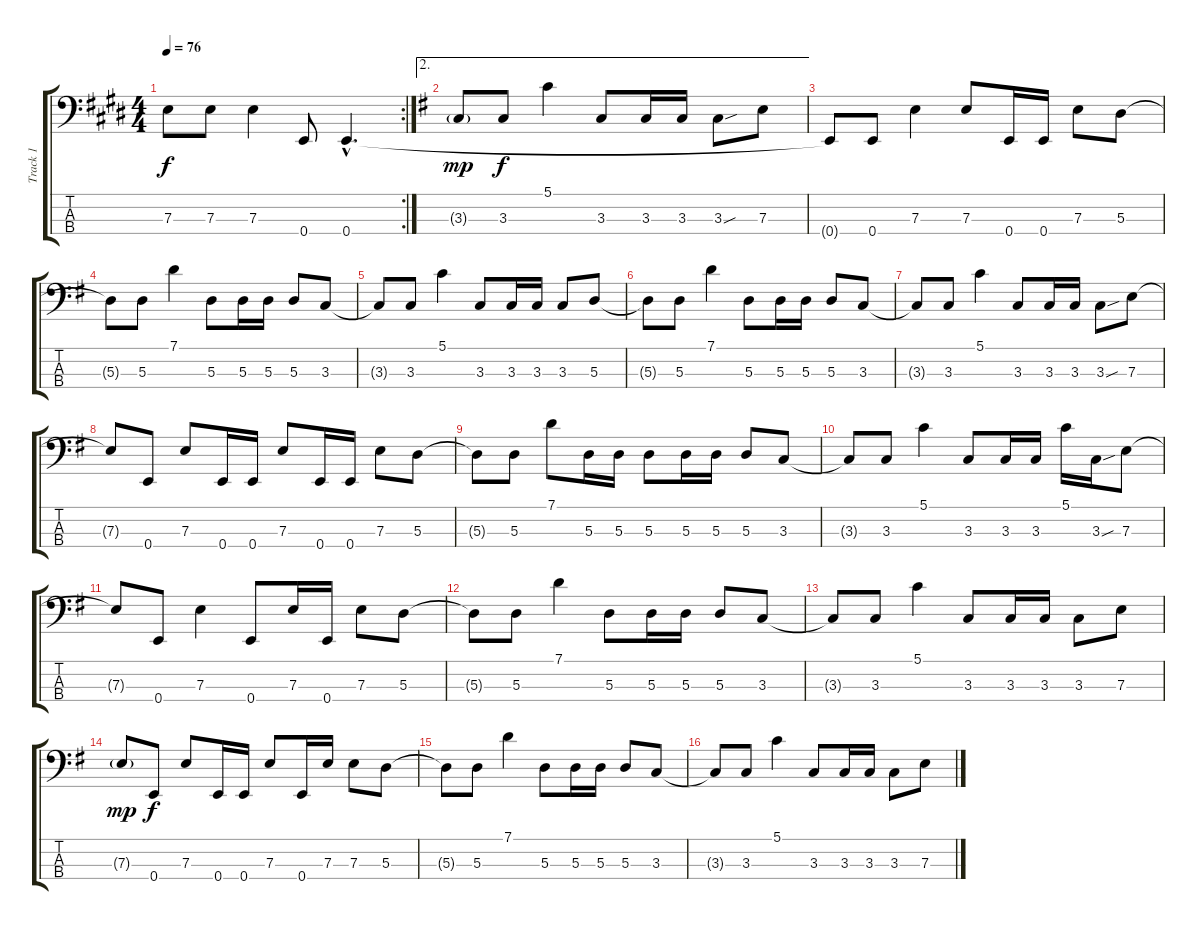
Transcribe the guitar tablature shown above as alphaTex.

\track ("Track 1" "Track 1") {instrument electricbassfinger}
\staff {score tabs}
\tuning (G2 D2 A1 E1) {hide}
\rc 2
\ts (4 4)
\tempo 76
\clef f4
\ks e
7.3{t}.8{dy f} 7.3.8 7.3.4 0.4.8 0.4{hac}.4{d} |
\ae 2
\ks g
3.3{g}.8{dy mp} 3.3.8{dy f} 5.1.4 3.3.8 3.3.16 3.3.16 3.3{sou}.8 7.3.8 |
0.4{t}.8 0.4.8 7.3.4 7.3.8 0.4.16 0.4.16 7.3.8 5.3.8 |
5.3{t}.8 5.3.8 7.1.4 5.3.8 5.3.16 5.3.16 5.3.8 3.3.8 |
3.3{t}.8 3.3.8 5.1.4 3.3.8 3.3.16 3.3.16 3.3.8 5.3.8 |
5.3{t}.8 5.3.8 7.1.4 5.3.8 5.3.16 5.3.16 5.3.8 3.3.8 |
3.3{t}.8 3.3.8 5.1.4 3.3.8 3.3.16 3.3.16 3.3{sou}.8 7.3.8 |
7.3{t}.8 0.4.8 7.3.8 0.4.16 0.4.16 7.3.8 0.4.16 0.4.16 7.3.8 5.3.8 |
5.3{t}.8 5.3.8 7.1.8 5.3.16 5.3.16 5.3.8 5.3.16 5.3.16 5.3.8 3.3.8 |
3.3{t}.8 3.3.8 5.1.4 3.3.8 3.3.16 3.3.16 5.1.16 3.3{sou}.16 7.3.8 |
7.3{t}.8 0.4.8 7.3.4 0.4.8 7.3.16 0.4.16 7.3.8 5.3.8 |
5.3{t}.8 5.3.8 7.1.4 5.3.8 5.3.16 5.3.16 5.3.8 3.3.8 |
3.3{t}.8 3.3.8 5.1.4 3.3.8 3.3.16 3.3.16 3.3.8 7.3.8 |
7.3{g}.8{dy mp} 0.4.8{dy f} 7.3.8 0.4.16 0.4.16 7.3.8 0.4.16 7.3.16 7.3.8 5.3.8 |
5.3{t}.8 5.3.8 7.1.4 5.3.8 5.3.16 5.3.16 5.3.8 3.3.8 |
3.3{t}.8 3.3.8 5.1.4 3.3.8 3.3.16 3.3.16 3.3.8 7.3.8
